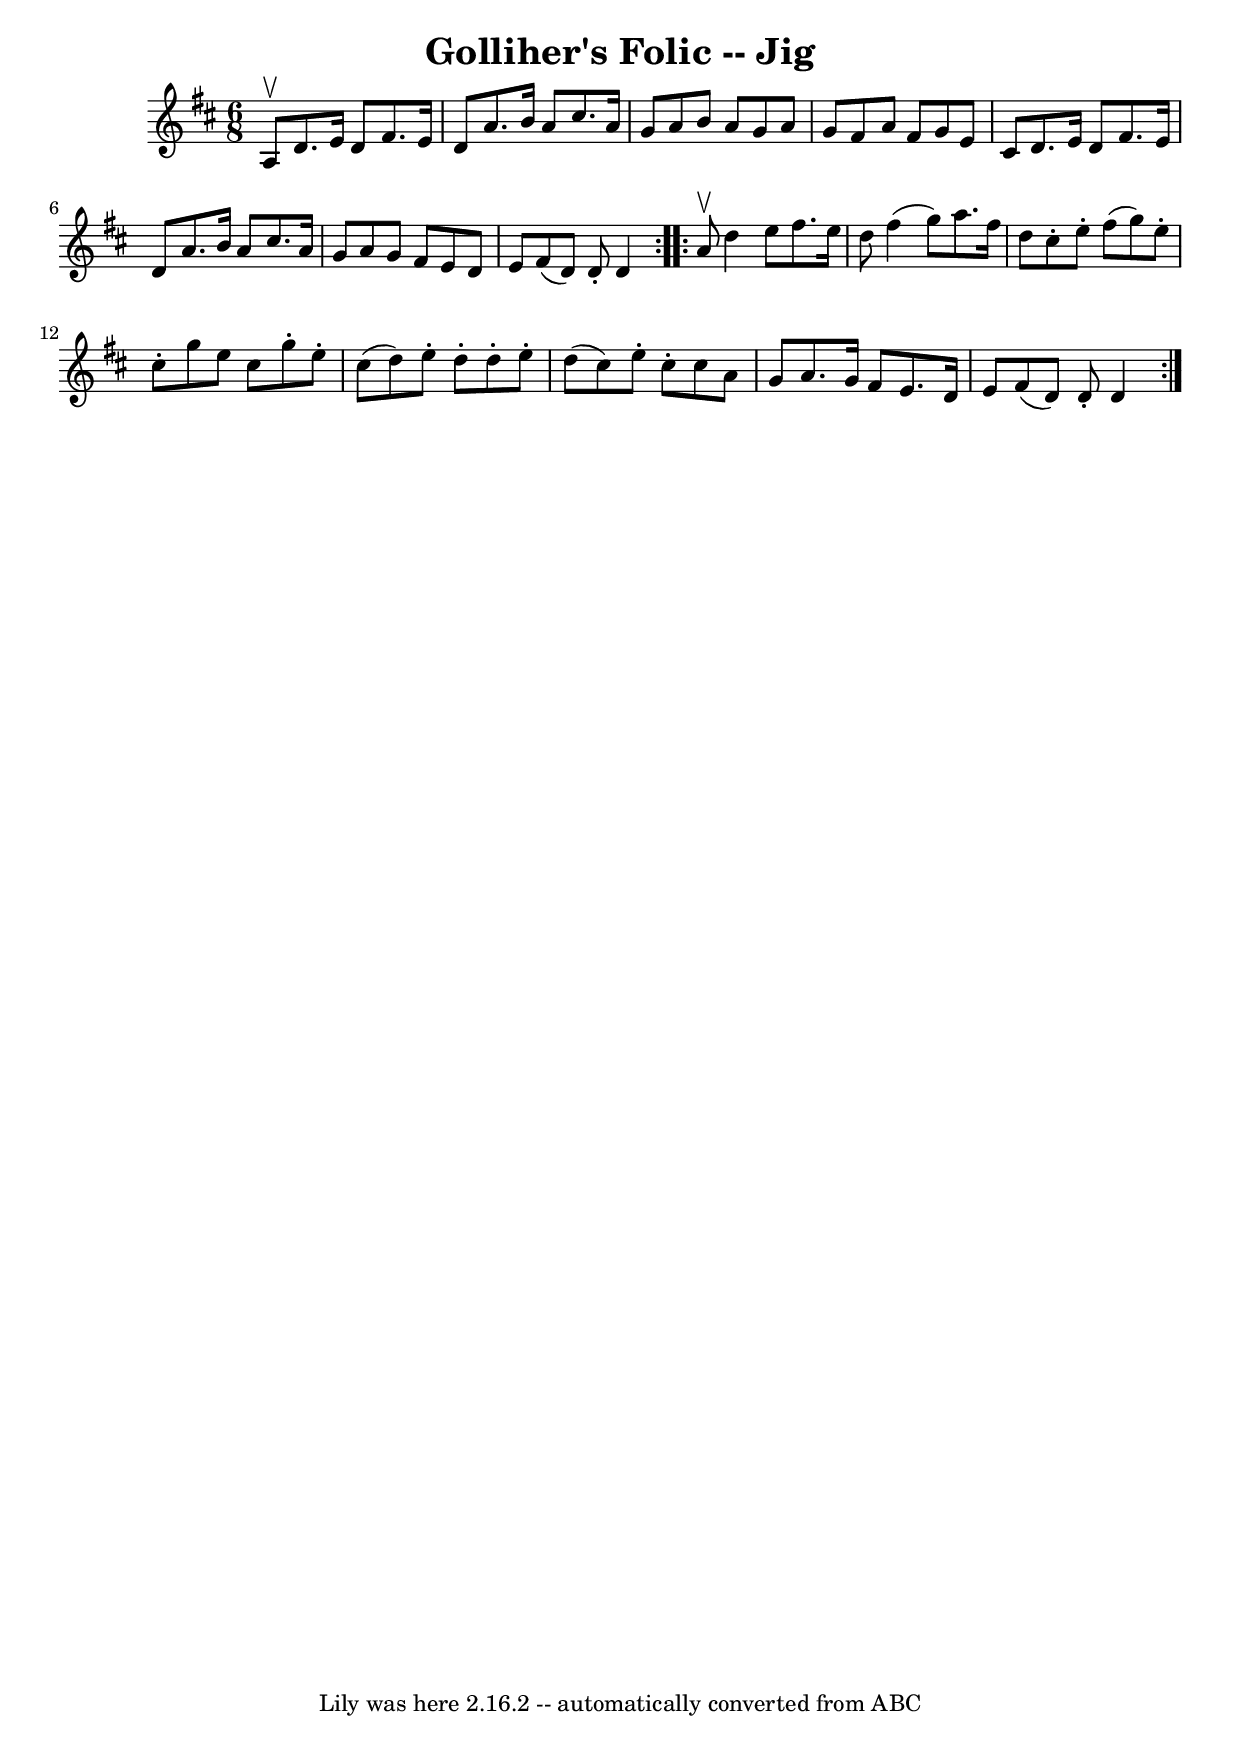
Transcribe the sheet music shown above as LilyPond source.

\version "2.16.2"
\include "Mammoth.ily"
\header {
  %% book = "Ryan's Mammoth Collection"
  crossRefNumber = "1"
  footnotes = "\\\\86 443"
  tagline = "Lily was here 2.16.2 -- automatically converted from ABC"
  title = "Golliher's Folic -- Jig"

}
voicedefault =  {



  \repeat volta 2 {

    \time 6/8 
    \key d \major     a8^\upbow  |
    d'8. e'16 d'8 fis'8.      e'16 d'8     |
    a'8. b'16 a'8 cis''8. a'16 g'8     |
    a'8 b'8 a'8 g'8 a'8 g'8    |
    fis'8 a'8         fis'8 g'8 e'8 cis'8     |
    d'8. e'16 d'8 fis'8.         e'16 d'8     |
    a'8. b'16 a'8 cis''8. a'16 g'8     |
    a'8 g'8 fis'8 e'8 d'8 e'8    |
    fis'8 (d'8 ) d'8-. d'4  
  }     
  \repeat volta 2 {     a'8^\upbow  |
    d''4         e''8 fis''8. e''16 d''8     |
    fis''4 (g''8) a''8.         fis''16 d''8     |
    cis''8-. e''8-. fis''8 (g''8) e''8-. cis''8-.   |
    g''8 e''8 cis''8 g''8-. e''8-.        cis''8 ( |
    d''8) e''8-. d''8-. d''8-. e''8-. d''8 (|
    cis''8) e''8-. cis''8-. cis''8 a'8 g'8     |
    a'8. g'16 fis'8 e'8. d'16 e'8    |
    fis'8 (
    d'8) d'8-. d'4  
  }   

}

\score{
  <<

    \context Staff="default"
    {
      \voicedefault 
      
    }

  >>
  \layout {
    
  }
  \midi {
  }

}
